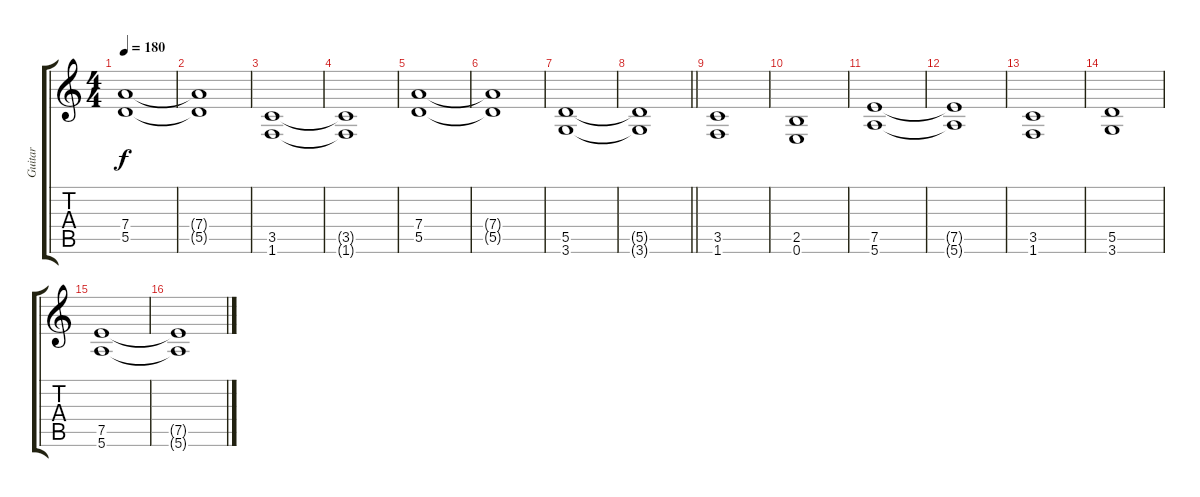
\track ("Guitar" "Guitar") {instrument distortionguitar}
\staff {score tabs}
\tuning (E4 B3 G3 D3 A2 E2) {hide}
\ts (4 4)
\tempo 180
\clef g2
\ks c
(7.4 5.5).1{dy f} |
(7.4{t} 5.5{t}).1 |
(3.5 1.6).1 |
(3.5{t} 1.6{t}).1 |
(7.4 5.5).1 |
(7.4{t} 5.5{t}).1 |
(5.5 3.6).1 |
\barLineRight lightlight
(5.5{t} 3.6{t}).1 |
(3.5 1.6).1 |
(2.5 0.6).1 |
(7.5 5.6).1 |
(7.5{t} 5.6{t}).1 |
(3.5 1.6).1 |
(5.5 3.6).1 |
(7.5 5.6).1 |
(7.5{t} 5.6{t}).1
